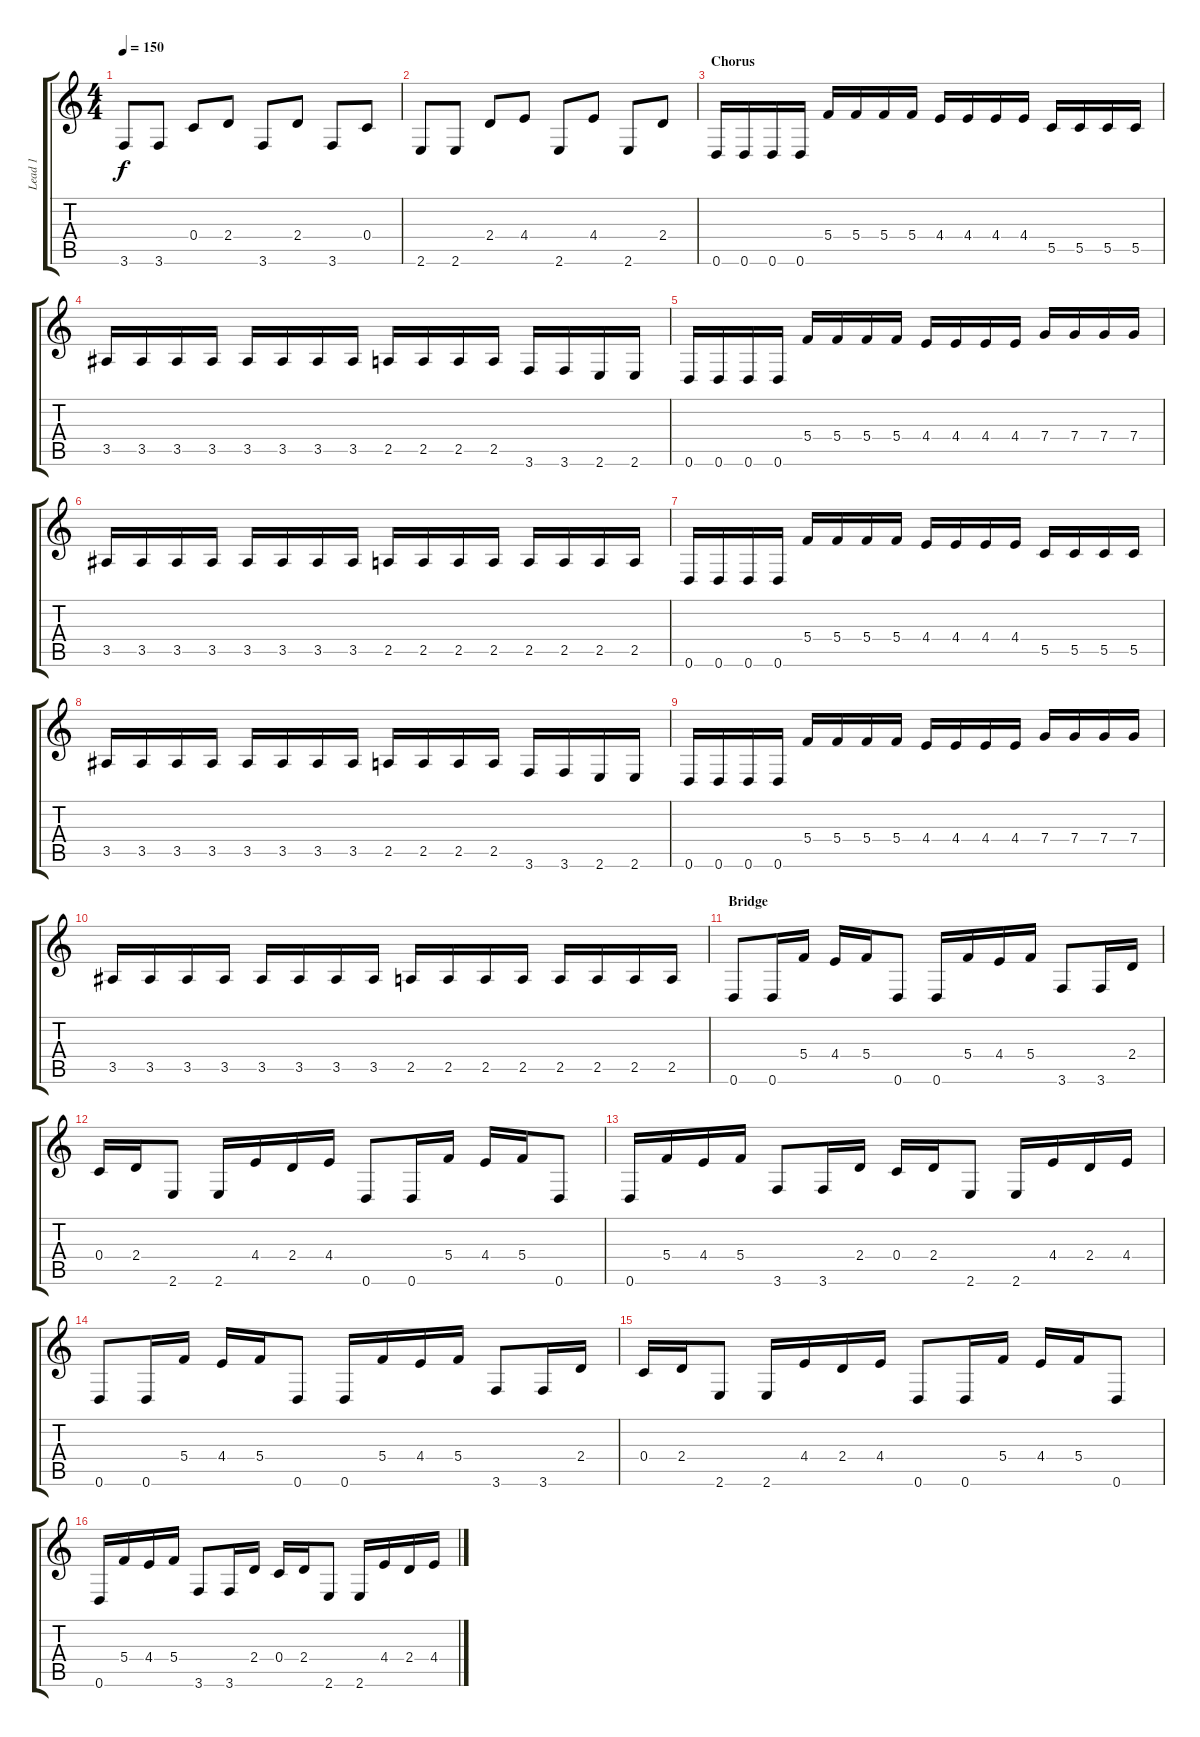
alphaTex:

\track ("Lead 1" "Lead 1") {instrument distortionguitar}
\staff {score tabs}
\tuning (D4 A3 F3 C3 G2 D2) {hide}
\ts (4 4)
\tempo 150
\clef g2
\ks c
3.6.8{dy f} 3.6.8 0.4.8 2.4.8 3.6.8 2.4.8 3.6.8 0.4.8 |
2.6.8 2.6.8 2.4.8 4.4.8 2.6.8 4.4.8 2.6.8 2.4.8 |
\section ("" "Chorus")
0.6.16 0.6.16 0.6.16 0.6.16 5.4.16 5.4.16 5.4.16 5.4.16 4.4.16 4.4.16 4.4.16 4.4.16 5.5.16 5.5.16 5.5.16 5.5.16 |
3.5.16 3.5.16 3.5.16 3.5.16 3.5.16 3.5.16 3.5.16 3.5.16 2.5.16 2.5.16 2.5.16 2.5.16 3.6.16 3.6.16 2.6.16 2.6.16 |
0.6.16 0.6.16 0.6.16 0.6.16 5.4.16 5.4.16 5.4.16 5.4.16 4.4.16 4.4.16 4.4.16 4.4.16 7.4.16 7.4.16 7.4.16 7.4.16 |
3.5.16 3.5.16 3.5.16 3.5.16 3.5.16 3.5.16 3.5.16 3.5.16 2.5.16 2.5.16 2.5.16 2.5.16 2.5.16 2.5.16 2.5.16 2.5.16 |
0.6.16 0.6.16 0.6.16 0.6.16 5.4.16 5.4.16 5.4.16 5.4.16 4.4.16 4.4.16 4.4.16 4.4.16 5.5.16 5.5.16 5.5.16 5.5.16 |
3.5.16 3.5.16 3.5.16 3.5.16 3.5.16 3.5.16 3.5.16 3.5.16 2.5.16 2.5.16 2.5.16 2.5.16 3.6.16 3.6.16 2.6.16 2.6.16 |
0.6.16 0.6.16 0.6.16 0.6.16 5.4.16 5.4.16 5.4.16 5.4.16 4.4.16 4.4.16 4.4.16 4.4.16 7.4.16 7.4.16 7.4.16 7.4.16 |
3.5.16 3.5.16 3.5.16 3.5.16 3.5.16 3.5.16 3.5.16 3.5.16 2.5.16 2.5.16 2.5.16 2.5.16 2.5.16 2.5.16 2.5.16 2.5.16 |
\section ("" "Bridge")
0.6.8 0.6.16 5.4.16 4.4.16 5.4.16 0.6.8 0.6.16 5.4.16 4.4.16 5.4.16 3.6.8 3.6.16 2.4.16 |
0.4.16 2.4.16 2.6.8 2.6.16 4.4.16 2.4.16 4.4.16 0.6.8 0.6.16 5.4.16 4.4.16 5.4.16 0.6.8 |
0.6.16 5.4.16 4.4.16 5.4.16 3.6.8 3.6.16 2.4.16 0.4.16 2.4.16 2.6.8 2.6.16 4.4.16 2.4.16 4.4.16 |
0.6.8 0.6.16 5.4.16 4.4.16 5.4.16 0.6.8 0.6.16 5.4.16 4.4.16 5.4.16 3.6.8 3.6.16 2.4.16 |
0.4.16 2.4.16 2.6.8 2.6.16 4.4.16 2.4.16 4.4.16 0.6.8 0.6.16 5.4.16 4.4.16 5.4.16 0.6.8 |
0.6.16 5.4.16 4.4.16 5.4.16 3.6.8 3.6.16 2.4.16 0.4.16 2.4.16 2.6.8 2.6.16 4.4.16 2.4.16 4.4.16
